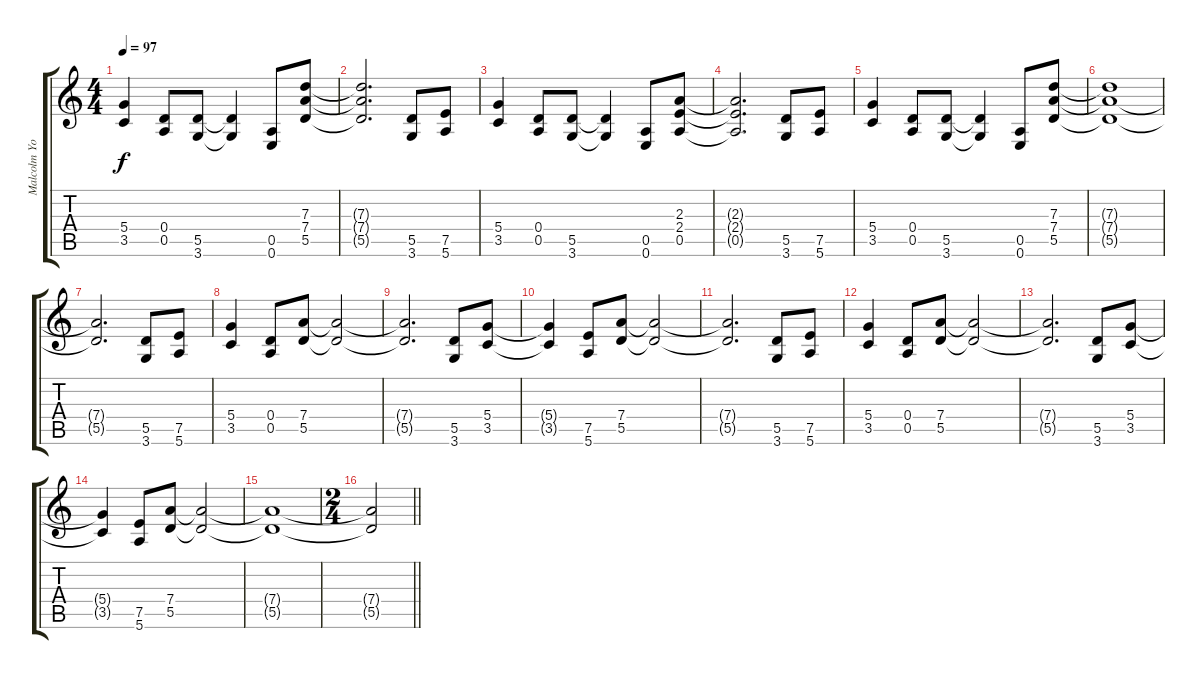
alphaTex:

\track ("Malcolm Young - Rhythm Guitar" "Malcolm Yo") {instrument distortionguitar}
\staff {score tabs}
\tuning (E4 B3 G3 D3 A2 E2) {hide}
\ts (4 4)
\tempo 97
\clef g2
\ks c
(5.4 3.5).4{dy f} (0.4 0.5).8 (5.5 3.6).8 (5.5{t} 3.6{t}).4 (0.5 0.6).8 (7.3 7.4 5.5).8 |
(7.3{t} 7.4{t} 5.5{t}).2{d} (5.5 3.6).8 (7.5 5.6).8 |
(5.4 3.5).4 (0.4 0.5).8 (5.5 3.6).8 (5.5{t} 3.6{t}).4 (0.5 0.6).8 (2.3 2.4 0.5).8 |
(2.3{t} 2.4{t} 0.5{t}).2{d} (5.5 3.6).8 (7.5 5.6).8 |
(5.4 3.5).4 (0.4 0.5).8 (5.5 3.6).8 (5.5{t} 3.6{t}).4 (0.5 0.6).8 (7.3 7.4 5.5).8 |
(7.3{t} 7.4{t} 5.5{t}).1 |
(7.4{t} 5.5{t}).2{d} (5.5 3.6).8 (7.5 5.6).8 |
(5.4 3.5).4 (0.4 0.5).8 (7.4 5.5).8 (7.4{t} 5.5{t}).2 |
(7.4{t} 5.5{t}).2{d} (5.5 3.6).8 (5.4 3.5).8 |
(5.4{t} 3.5{t}).4 (7.5 5.6).8 (7.4 5.5).8 (7.4{t} 5.5{t}).2 |
(7.4{t} 5.5{t}).2{d} (5.5 3.6).8 (7.5 5.6).8 |
(5.4 3.5).4 (0.4 0.5).8 (7.4 5.5).8 (7.4{t} 5.5{t}).2 |
(7.4{t} 5.5{t}).2{d} (5.5 3.6).8 (5.4 3.5).8 |
(5.4{t} 3.5{t}).4 (7.5 5.6).8 (7.4 5.5).8 (7.4{t} 5.5{t}).2 |
(7.4{t} 5.5{t}).1 |
\ts (2 4)
\barLineRight lightlight
(7.4{t} 5.5{t}).2
